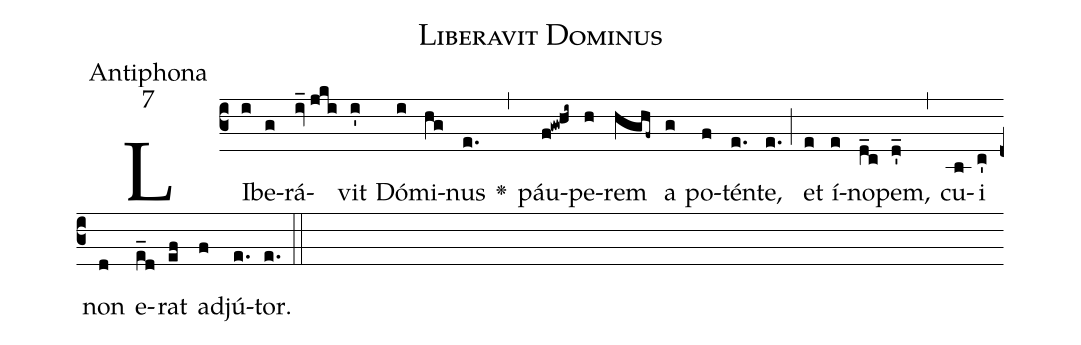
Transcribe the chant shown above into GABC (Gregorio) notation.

name:Liberavit Dominus;
office-part:Antiphona;
mode:7;
%%
(c3) LI(i)be(g)rá(iv_//jki)vit(i') Dó(i)mi(hg)nus(e.) <v>\greheightstar</v>(,) páu(f!gw!hi~)pe(h)rem(hghf~) a(g) po(f)tén(e.)te,(e.) (;) et(e) í(e)no(d_c)pem,(d'_) (,) cu(b)i(c') non(d) e(e_d)rat(ef) ad(f)jú(e.)tor.(e.) (::)
